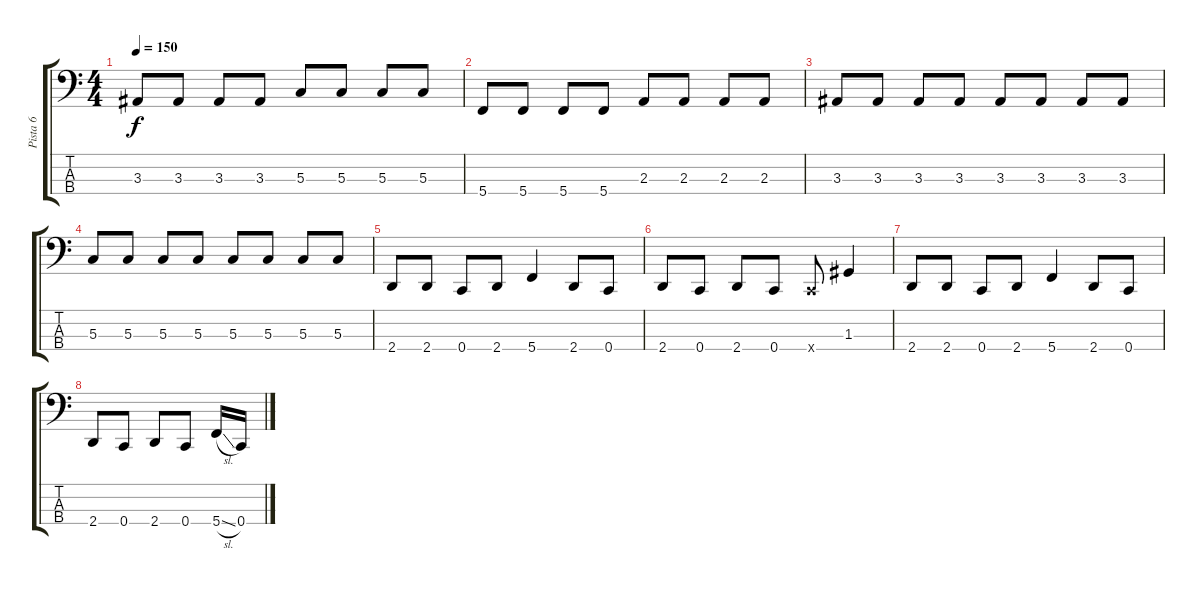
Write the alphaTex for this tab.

\track ("Pista 6" "Pista 6") {instrument electricbassfinger}
\staff {score tabs}
\tuning (F2 C2 G1 C1) {hide}
\ts (4 4)
\tempo 150
\clef f4
\ks c
3.3.8{dy f} 3.3.8 3.3.8 3.3.8 5.3.8 5.3.8 5.3.8 5.3.8 |
5.4.8 5.4.8 5.4.8 5.4.8 2.3.8 2.3.8 2.3.8 2.3.8 |
3.3.8 3.3.8 3.3.8 3.3.8 3.3.8 3.3.8 3.3.8 3.3.8 |
5.3.8 5.3.8 5.3.8 5.3.8 5.3.8 5.3.8 5.3.8 5.3.8 |
2.4.8 2.4.8 0.4.8 2.4.8 5.4.4 2.4.8 0.4.8 |
2.4.8 0.4.8 2.4.8 0.4.8 0.4{x}.8 1.3.4 |
2.4.8 2.4.8 0.4.8 2.4.8 5.4.4 2.4.8 0.4.8 |
2.4.8 0.4.8 2.4.8 0.4.8 5.4{sl}.16 0.4.16
